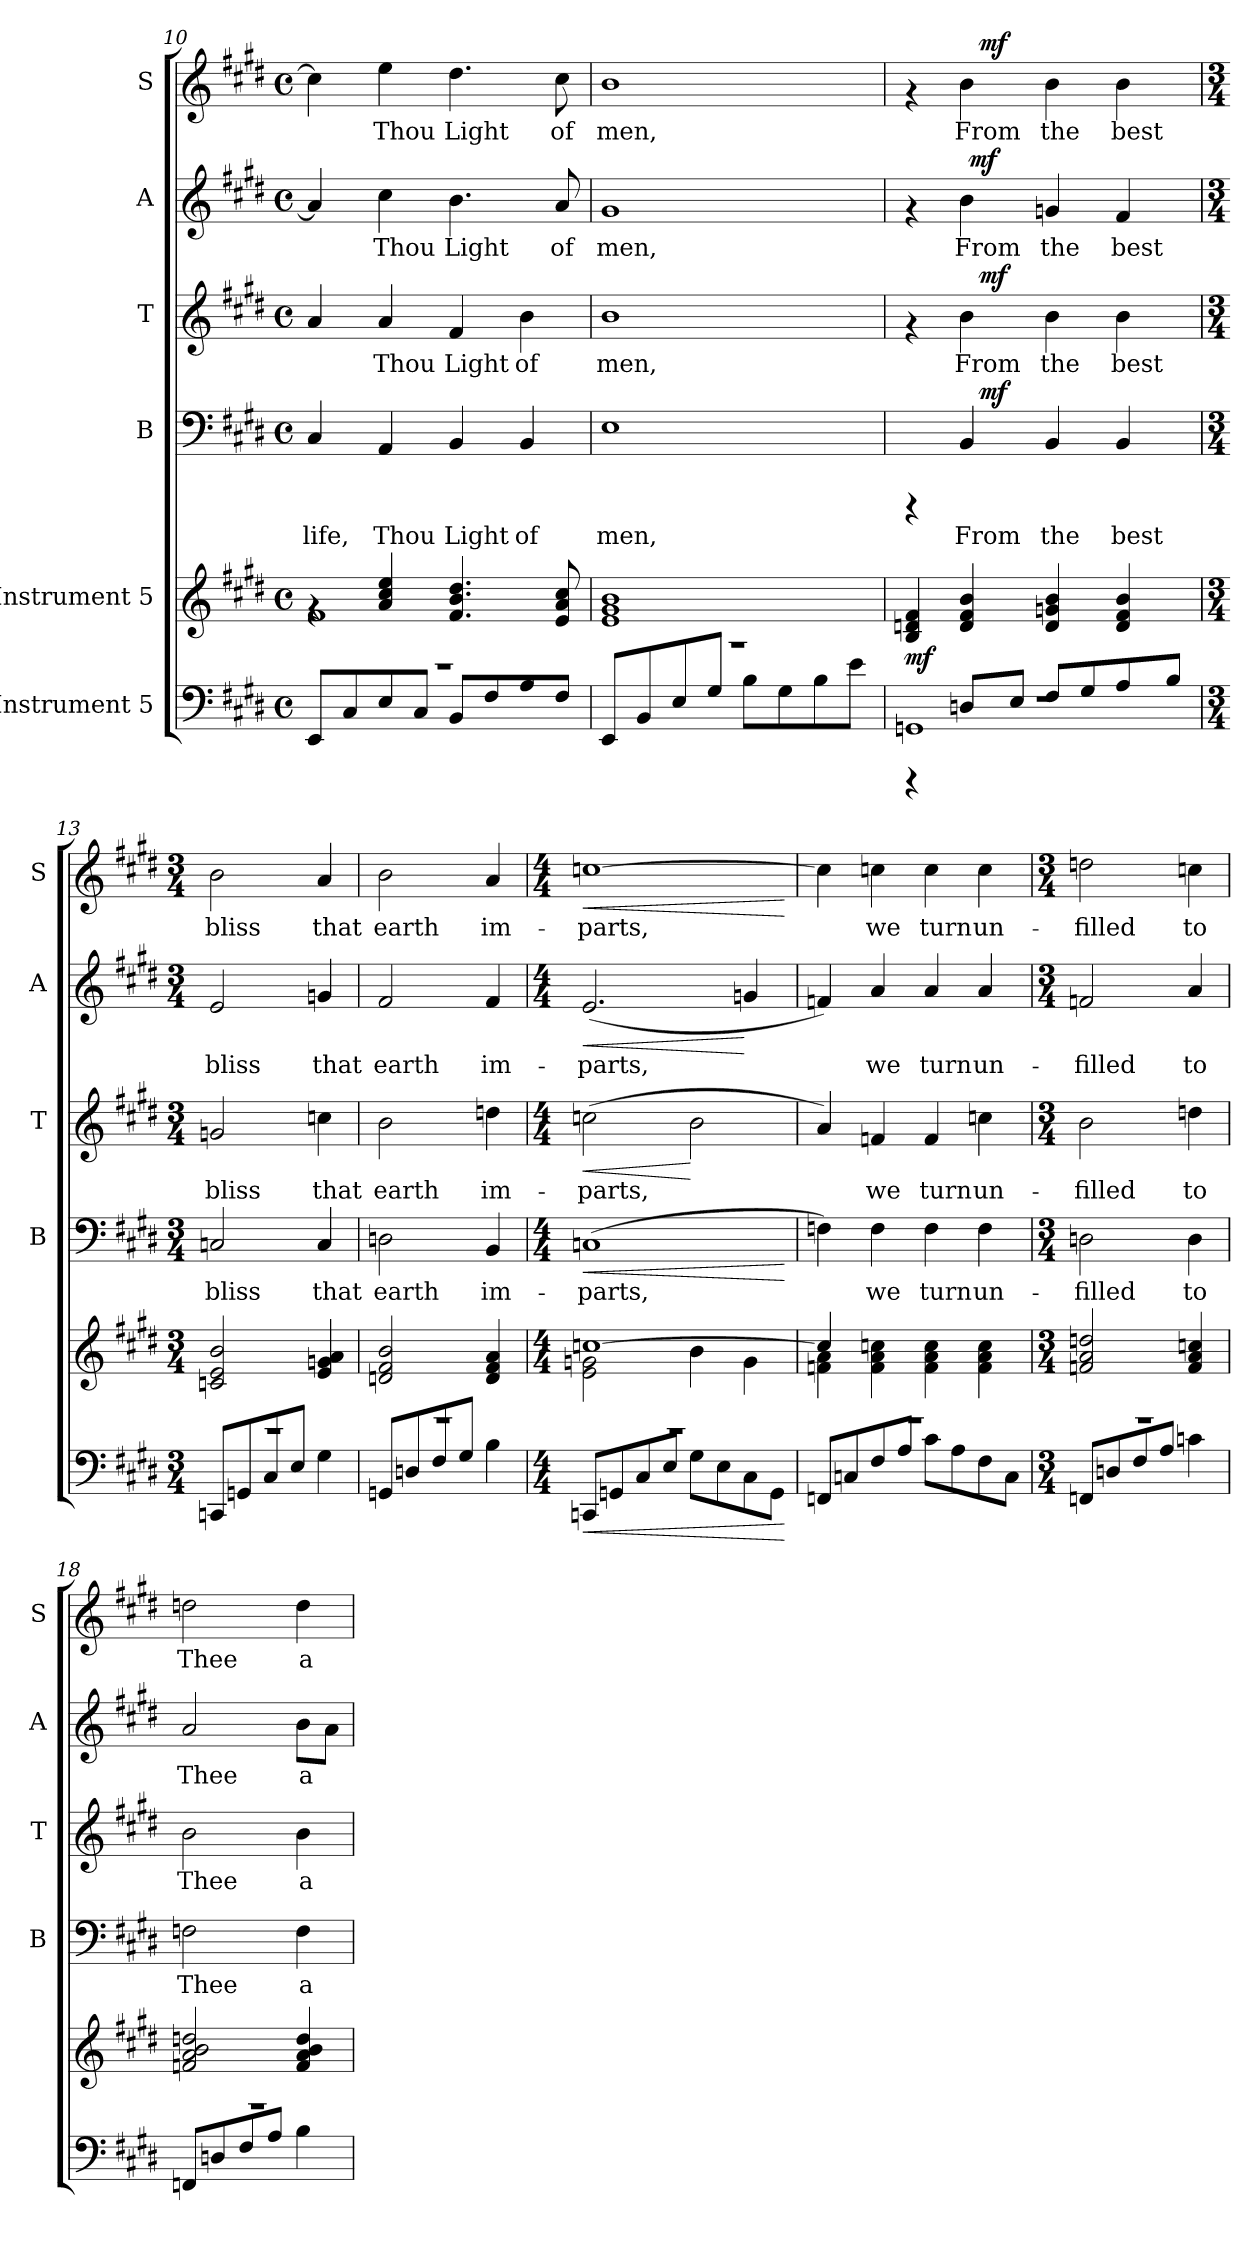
**kern	**dynam	**kern	**dynam	**kern	**text	**dynam	**kern	**text	**dynam	**kern	**text	**dynam	**kern	**text	**dynam
*part6	*part6	*part5	*part5	*part4	*part4	*part4	*part3	*part3	*part3	*part2	*part2	*part2	*part1	*part1	*part1
*staff6	*staff6	*staff5	*staff5	*staff4	*staff4	*staff4	*staff3	*staff3	*staff3	*staff2	*staff2	*staff2	*staff1	*staff1	*staff1
*I"Instrument 5	*	*I"Instrument 5	*	*I"B	*	*	*I"T	*	*	*I"A	*	*	*I"S	*	*
*	*	*	*	*I'B	*	*	*I'T	*	*	*I'A	*	*	*I'S	*	*
*clefF4	*	*clefG2	*	*clefF4	*	*	*clefG2	*	*	*clefG2	*	*	*clefG2	*	*
*k[f#c#g#d#]	*	*k[f#c#g#d#]	*	*k[f#c#g#d#]	*	*	*k[f#c#g#d#]	*	*	*k[f#c#g#d#]	*	*	*k[f#c#g#d#]	*	*
*E:	*	*E:	*	*E:	*	*	*E:	*	*	*E:	*	*	*E:	*	*
*M4/4	*	*M4/4	*	*M4/4	*	*	*M4/4	*	*	*M4/4	*	*	*M4/4	*	*
*met(c)	*	*met(c)	*	*met(c)	*	*	*met(c)	*	*	*met(c)	*	*	*met(c)	*	*
=10	=10	=10	=10	=10	=10	=10	=10	=10	=10	=10	=10	=10	=10	=10	=10
*^	*	*^	*	*	*	*	*	*	*	*	*	*	*	*	*
!	!	!	!	!	!	!	!LO:LY:b:cj	!	!	!LO:LY:b:cj	!	!	!LO:LY:b:rj	!	!	!LO:LY:b:cj	!
1r	8EE/L	.	4rf	1f#	.	4C#/	life,	.	4a/	.	.	4a/]	.	.	4cc#\]	.	.
.	8C#/	.	.	.	.	.	.	.	.	.	.	.	.	.	.	.	.
!	!	!	!	!	!	!	!LO:LY:b:cj	!	!	!LO:LY:b:cj	!	!	!LO:LY:b:rj	!	!	!LO:LY:b:cj	!
.	8E/	.	4ee/ 4cc#/ 4a/	.	.	4AA/	Thou	.	4a/	Thou	.	4cc#\	Thou	.	4ee\	Thou	.
.	8C#/J	.	.	.	.	.	.	.	.	.	.	.	.	.	.	.	.
!	!	!	!	!	!	!	!LO:LY:b:cj	!	!	!LO:LY:b:cj	!	!	!LO:LY:b:rj	!	!	!LO:LY:b:cj	!
.	8BB/L	.	4.dd#/ 4.b/ 4.f#/	.	.	4BB/	Light	.	4f#/	Light	.	4.b\	Light	.	4.dd#\	Light	.
.	8F#/	.	.	.	.	.	.	.	.	.	.	.	.	.	.	.	.
!	!	!	!	!	!	!	!LO:LY:b:cj	!	!	!LO:LY:b:cj	!	!	!	!	!	!	!
.	8A/	.	.	.	.	4BB/	of	.	4b\	of	.	.	.	.	.	.	.
!	!	!	!	!	!	!	!	!	!	!	!	!	!LO:LY:b:rj	!	!	!LO:LY:b:cj	!
.	8F#/J	.	8cc#/ 8a/ 8e/	.	.	.	.	.	.	.	.	8a/	of	.	8cc#\	of	.
*	*	*	*v	*v	*	*	*	*	*	*	*	*	*	*	*	*	*
=11	=11	=11	=11	=11	=11	=11	=11	=11	=11	=11	=11	=11	=11	=11	=11	=11
!	!	!	!	!	!	!LO:LY:b:cj	!	!	!LO:LY:b:cj	!	!	!LO:LY:b:rj	!	!	!LO:LY:b:cj	!
1r	8EE/L	.	1g# 1e 1b	.	1E	men,	.	1b	men,	.	1g#	men,	.	1b	men,	.
.	8BB/	.	.	.	.	.	.	.	.	.	.	.	.	.	.	.
.	8E/	.	.	.	.	.	.	.	.	.	.	.	.	.	.	.
.	8G#/J	.	.	.	.	.	.	.	.	.	.	.	.	.	.	.
.	8B\L	.	.	.	.	.	.	.	.	.	.	.	.	.	.	.
.	8G#\	.	.	.	.	.	.	.	.	.	.	.	.	.	.	.
.	8B\	.	.	.	.	.	.	.	.	.	.	.	.	.	.	.
.	8e\J	.	.	.	.	.	.	.	.	.	.	.	.	.	.	.
=12	=12	=12	=12	=12	=12	=12	=12	=12	=12	=12	=12	=12	=12	=12	=12	=12
*	*^	*	*	*	*	*	*	*	*	*	*	*	*	*	*	*
!	!	!	!	!	!LO:DY:b	!	!	!	!	!	!	!	!	!	!	!	!
*	*	*	*	*	*	*^	*	*	*^	*	*	*^	*	*	*^	*	*
1r	4rCCC	1GGn	.	4dn/ 4B/ 4f#/	mf	4rCCC	4ryy	.	.	4rf	4ryy	.	.	4rf	4ryy	.	.	4rf	4ryy	.	.
!	!	!	!	!	!	!	!	!LO:LY:b:cj	!	!	!	!LO:LY:b:cj	!	!	!	!LO:LY:b:rj	!	!	!	!LO:LY:b:cj	!
.	8Dn/L	.	.	4b/ 4f#/ 4d/	.	4BB/	32ryy	From	.	4b\	32ryy	From	.	4b\	64ryy	From	.	4b\	32ryy	From	.
!	!	!	!	!	!	!	!	!	!	!	!	!	!	!	!	!	!LO:DY:a	!	!	!	!
.	.	.	.	.	.	.	.	.	.	.	.	.	.	.	2ryy	.	mf	.	.	.	.
!	!	!	!	!	!	!	!	!	!LO:DY:a	!	!	!	!LO:DY:a	!	!	!	!	!	!	!	!LO:DY:a
.	.	.	.	.	.	.	2ryy	.	mf	.	2ryy	.	mf	.	.	.	.	.	2ryy	.	mf
.	8E/J	.	.	.	.	.	.	.	.	.	.	.	.	.	.	.	.	.	.	.	.
!	!	!	!	!	!	!	!	!LO:LY:b:cj	!	!	!	!LO:LY:b:cj	!	!	!	!LO:LY:b:rj	!	!	!	!LO:LY:b:cj	!
.	8F#/L	.	.	4gn/ 4d/ 4b/	.	4BB/	.	the	.	4b\	.	the	.	4gn/	.	the	.	4b\	.	the	.
.	8G#/	.	.	.	.	.	.	.	.	.	.	.	.	.	.	.	.	.	.	.	.
!	!	!	!	!	!	!	!	!LO:LY:b:cj	!	!	!	!LO:LY:b:cj	!	!	!	!LO:LY:b:rj	!	!	!	!LO:LY:b:cj	!
.	8A/	.	.	4b/ 4f#/ 4d/	.	4BB/	.	best	.	4b\	.	best	.	4f#/	.	best	.	4b\	.	best	.
.	.	.	.	.	.	.	.	.	.	.	.	.	.	.	8...ryy	.	.	.	.	.	.
.	.	.	.	.	.	.	8..ryy	.	.	.	8..ryy	.	.	.	.	.	.	.	8..ryy	.	.
.	8B/J	.	.	.	.	.	.	.	.	.	.	.	.	.	.	.	.	.	.	.	.
*	*	*	*	*	*	*v	*v	*	*	*	*	*	*	*v	*v	*	*	*v	*v	*	*
*v	*v	*v	*	*	*	*	*	*	*v	*v	*	*	*	*	*	*	*	*
!!LO:PB:g=z
=13	=13	=13	=13	=13	=13	=13	=13	=13	=13	=13	=13	=13	=13	=13	=13
*M3/4	*	*M3/4	*	*M3/4	*	*	*M3/4	*	*	*M3/4	*	*	*M3/4	*	*
*^	*	*	*	*^	*	*	*^	*	*	*^	*	*	*^	*	*
!	!	!	!	!	!	!	!LO:LY:b:cj	!	!	!	!LO:LY:b:cj	!	!	!	!LO:LY:b:rj	!	!	!	!LO:LY:b:cj	!
*	*	*	*	*	*v	*v	*	*	*	*	*	*	*v	*v	*	*	*v	*v	*	*
*	*	*	*	*	*	*	*	*v	*v	*	*	*	*	*	*	*	*
2.r	8CCn/L	.	2e/ 2cn/ 2b/	.	2Cn/	bliss	.	2gn/	bliss	.	2e/	bliss	.	2b\	bliss	.
.	8GGn/	.	.	.	.	.	.	.	.	.	.	.	.	.	.	.
.	8C#/	.	.	.	.	.	.	.	.	.	.	.	.	.	.	.
.	8E/J	.	.	.	.	.	.	.	.	.	.	.	.	.	.	.
!	!	!	!	!	!	!LO:LY:b:cj	!	!	!LO:LY:b:cj	!	!	!LO:LY:b:rj	!	!	!LO:LY:b:cj	!
.	4G#\	.	4gn/ 4e/ 4a/	.	4C/	that	.	4ccn\	that	.	4gn/	that	.	4a/	that	.
=14	=14	=14	=14	=14	=14	=14	=14	=14	=14	=14	=14	=14	=14	=14	=14	=14
!	!	!	!	!	!	!LO:LY:b:cj	!	!	!LO:LY:b:cj	!	!	!LO:LY:b:rj	!	!	!LO:LY:b:cj	!
2.r	8GGn/L	.	2f#/ 2dn/ 2b/	.	2Dn\	earth	.	2b\	earth	.	2f#/	earth	.	2b\	earth	.
.	8Dn/	.	.	.	.	.	.	.	.	.	.	.	.	.	.	.
.	8F#/	.	.	.	.	.	.	.	.	.	.	.	.	.	.	.
.	8G#/J	.	.	.	.	.	.	.	.	.	.	.	.	.	.	.
!	!	!	!	!	!	!LO:LY:b:cj	!	!	!LO:LY:b:cj	!	!	!LO:LY:b:rj	!	!	!LO:LY:b:cj	!
.	4B\	.	4a/ 4d/ 4f#/	.	4BB/	im-	.	4ddn\	im-	.	4f#/	im-	.	4a/	im-	.
=15	=15	=15	=15	=15	=15	=15	=15	=15	=15	=15	=15	=15	=15	=15	=15	=15
*M4/4	*	*	*M4/4	*	*M4/4	*	*	*M4/4	*	*	*M4/4	*	*	*M4/4	*	*
!	!	!LO:HP:b	!	!	!	!LO:LY:b:cj	!LO:HP:b	!	!LO:LY:b:cj	!LO:HP:b	!	!LO:LY:b:rj	!LO:HP:b	!	!LO:LY:b:cj	!LO:HP:b
*	*	*	*^	*	*	*	*	*	*	*	*	*	*	*	*	*
1r	8CCn/L	<	[>1ccn	2e\ 2gn\	.	(>1Cn	-parts,	<	(>2ccn\	-parts,	<	(<2.e/	-parts,	<	[>1ccn	-parts,	<
.	8GGn/	.	.	.	.	.	.	.	.	.	.	.	.	.	.	.	.
.	8C#/	.	.	.	.	.	.	.	.	.	.	.	.	.	.	.	.
.	8E/J	.	.	.	.	.	.	.	.	.	.	.	.	.	.	.	.
!	!	!	!	!	!	!	!	!	!	!LO:LY:b:cj	!	!	!	!	!	!	!
.	8G#\L	.	.	4b\	.	.	.	.	2b\	.	[	.	.	.	.	.	.
.	8E\	.	.	.	.	.	.	.	.	.	.	.	.	.	.	.	.
!	!	!	!	!	!	!	!	!	!	!	!	!	!LO:LY:b:rj	!	!	!	!
.	8C#\	.	.	4g\	.	.	.	.	.	.	.	4gn/	.	[	.	.	.
.	8GG\J	.	.	.	.	.	.	.	.	.	.	.	.	.	.	.	.
*v	*v	*	*	*	*	*	*	*	*	*	*	*	*	*	*	*	*
*	*	*v	*v	*	*	*	*	*	*	*	*	*	*	*	*	*
.	[	.	.	.	.	[	.	.	.	.	.	.	.	.	[
=16	=16	=16	=16	=16	=16	=16	=16	=16	=16	=16	=16	=16	=16	=16	=16
*^	*	*^	*	*	*	*	*	*	*	*	*	*	*	*	*
!	!	!	!	!	!	!	!LO:LY:b:cj	!	!	!LO:LY:b:cj	!	!	!LO:LY:b:rj	!	!	!LO:LY:b:cj	!
1r	8FFn/L	.	4cc/]	4a\ 4fn\	.	4Fn\)	.	.	4a/)	.	.	4fn/)	.	.	4cc\]	.	.
.	8Cn/	.	.	.	.	.	.	.	.	.	.	.	.	.	.	.	.
!	!	!	!	!	!	!	!LO:LY:b:cj	!	!	!LO:LY:b:cj	!	!	!LO:LY:b:rj	!	!	!LO:LY:b:cj	!
.	8F#/	.	2.ryy	4a\ 4f\ 4ccn\	.	4F\	we	.	4fn/	we	.	4a/	we	.	4ccn\	we	.
.	8A/J	.	.	.	.	.	.	.	.	.	.	.	.	.	.	.	.
!	!	!	!	!	!	!	!LO:LY:b:cj	!	!	!LO:LY:b:cj	!	!	!LO:LY:b:rj	!	!	!LO:LY:b:cj	!
.	8c#\L	.	.	4cc\ 4f\ 4a\	.	4F\	turn	.	4f/	turn	.	4a/	turn	.	4cc\	turn	.
.	8A\	.	.	.	.	.	.	.	.	.	.	.	.	.	.	.	.
!	!	!	!	!	!	!	!LO:LY:b:cj	!	!	!LO:LY:b:cj	!	!	!LO:LY:b:rj	!	!	!LO:LY:b:cj	!
.	8F#\	.	.	4a\ 4f\ 4cc\	.	4F\	un-	.	4ccn\	un-	.	4a/	un-	.	4cc\	un-	.
.	8C\J	.	.	.	.	.	.	.	.	.	.	.	.	.	.	.	.
*	*	*	*v	*v	*	*	*	*	*	*	*	*	*	*	*	*	*
!!LO:PB:g=z
=17	=17	=17	=17	=17	=17	=17	=17	=17	=17	=17	=17	=17	=17	=17	=17	=17
*M3/4	*	*	*M3/4	*	*M3/4	*	*	*M3/4	*	*	*M3/4	*	*	*M3/4	*	*
!	!	!	!	!	!	!LO:LY:b:cj	!	!	!LO:LY:b:cj	!	!	!LO:LY:b:rj	!	!	!LO:LY:b:cj	!
2.r	8FFn/L	.	2ddn/ 2a/ 2fn/	.	2Dn\	-filled	.	2b\	-filled	.	2fn/	-filled	.	2ddn\	-filled	.
.	8Dn/	.	.	.	.	.	.	.	.	.	.	.	.	.	.	.
.	8F#/	.	.	.	.	.	.	.	.	.	.	.	.	.	.	.
.	8A/J	.	.	.	.	.	.	.	.	.	.	.	.	.	.	.
!	!	!	!	!	!	!LO:LY:b:cj	!	!	!LO:LY:b:cj	!	!	!LO:LY:b:rj	!	!	!LO:LY:b:cj	!
.	4cn\	.	4a/ 4f/ 4ccn/	.	4D\	to	.	4ddn\	to	.	4a/	to	.	4ccn\	to	.
=18	=18	=18	=18	=18	=18	=18	=18	=18	=18	=18	=18	=18	=18	=18	=18	=18
!	!	!	!	!	!	!LO:LY:b:cj	!	!	!LO:LY:b:cj	!	!	!LO:LY:b:rj	!	!	!LO:LY:b:cj	!
2.r	8FFn/L	.	2ddn/ 2a/ 2fn/ 2b/	.	2Fn\	Thee	.	2b\	Thee	.	2a/	Thee	.	2ddn\	Thee	.
.	8Dn/	.	.	.	.	.	.	.	.	.	.	.	.	.	.	.
.	8F#/	.	.	.	.	.	.	.	.	.	.	.	.	.	.	.
.	8A/J	.	.	.	.	.	.	.	.	.	.	.	.	.	.	.
!	!	!	!	!	!	!LO:LY:b:cj	!	!	!LO:LY:b:cj	!	!	!LO:LY:b:rj	!	!	!LO:LY:b:cj	!
.	4B\	.	4dd/ 4a/ 4f/ 4b/	.	4F\	a-	.	4b\	a-	.	8b\L	a-	.	4dd\	a-	.
!	!	!	!	!	!	!	!	!	!	!	!	!LO:LY:b:rj	!	!	!	!
.	.	.	.	.	.	.	.	.	.	.	8a\J	--	.	.	.	.
*v	*v	*	*	*	*	*	*	*	*	*	*	*	*	*	*	*
=	=	=	=	=	=	=	=	=	=	=	=	=	=	=	=
*-	*-	*-	*-	*-	*-	*-	*-	*-	*-	*-	*-	*-	*-	*-	*-
